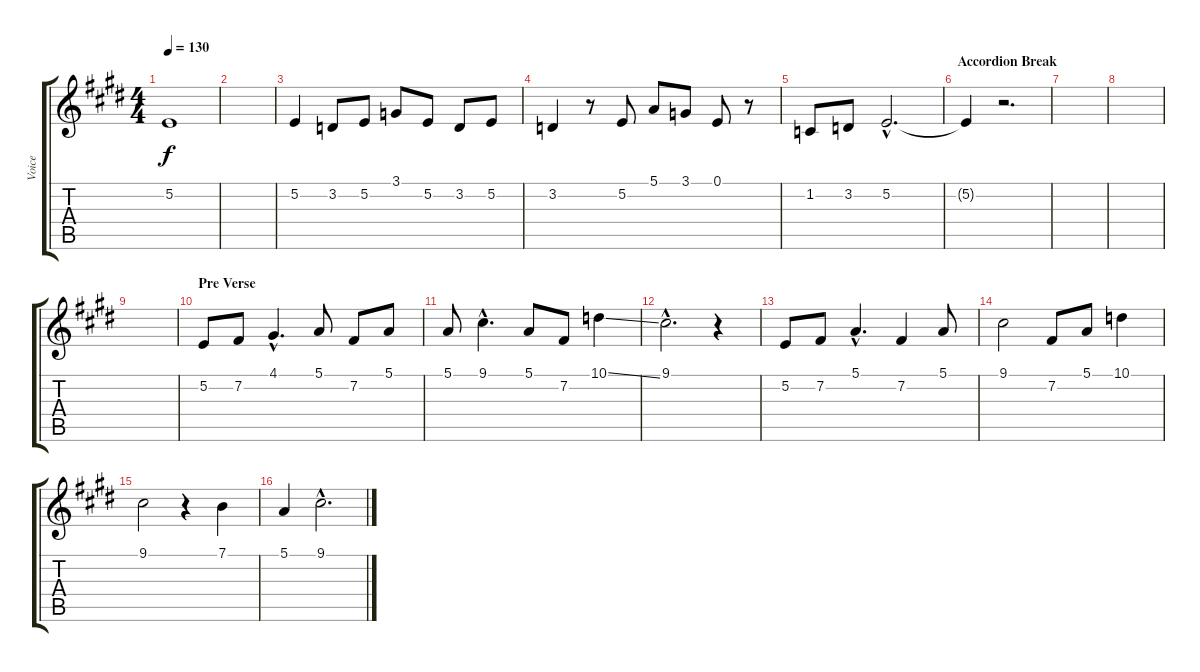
\track ("Voice" "Voice") {instrument panflute}
\staff {score tabs}
\tuning (E4 B3 G3 D3 A2 E2) {hide}
\ts (4 4)
\tempo 130
\clef g2
\ks e
5.2{t}.1{dy f} |
|
5.2.4 3.2.8 5.2.8 3.1.8 5.2.8 3.2.8 5.2.8 |
3.2.4 r.8 5.2.8 5.1.8 3.1.8 0.1.8 r.8 |
1.2.8 3.2.8 5.2{hac}.2{d} |
\section ("" "Accordion Break")
5.2{t}.4 r.2{d} |
|
|
|
\section ("" "Pre Verse")
5.2.8 7.2.8 4.1{hac}.4{d} 5.1.8 7.2.8 5.1.8 |
5.1.8 9.1{hac}.4{d} 5.1.8 7.2.8 10.1{ss}.4 |
9.1{hac}.2{d} r.4 |
5.2.8 7.2.8 5.1{hac}.4{d} 7.2.4 5.1.8 |
9.1.2 7.2.8 5.1.8 10.1.4 |
9.1.2 r.4 7.1.4 |
5.1.4 9.1{hac}.2{d}
